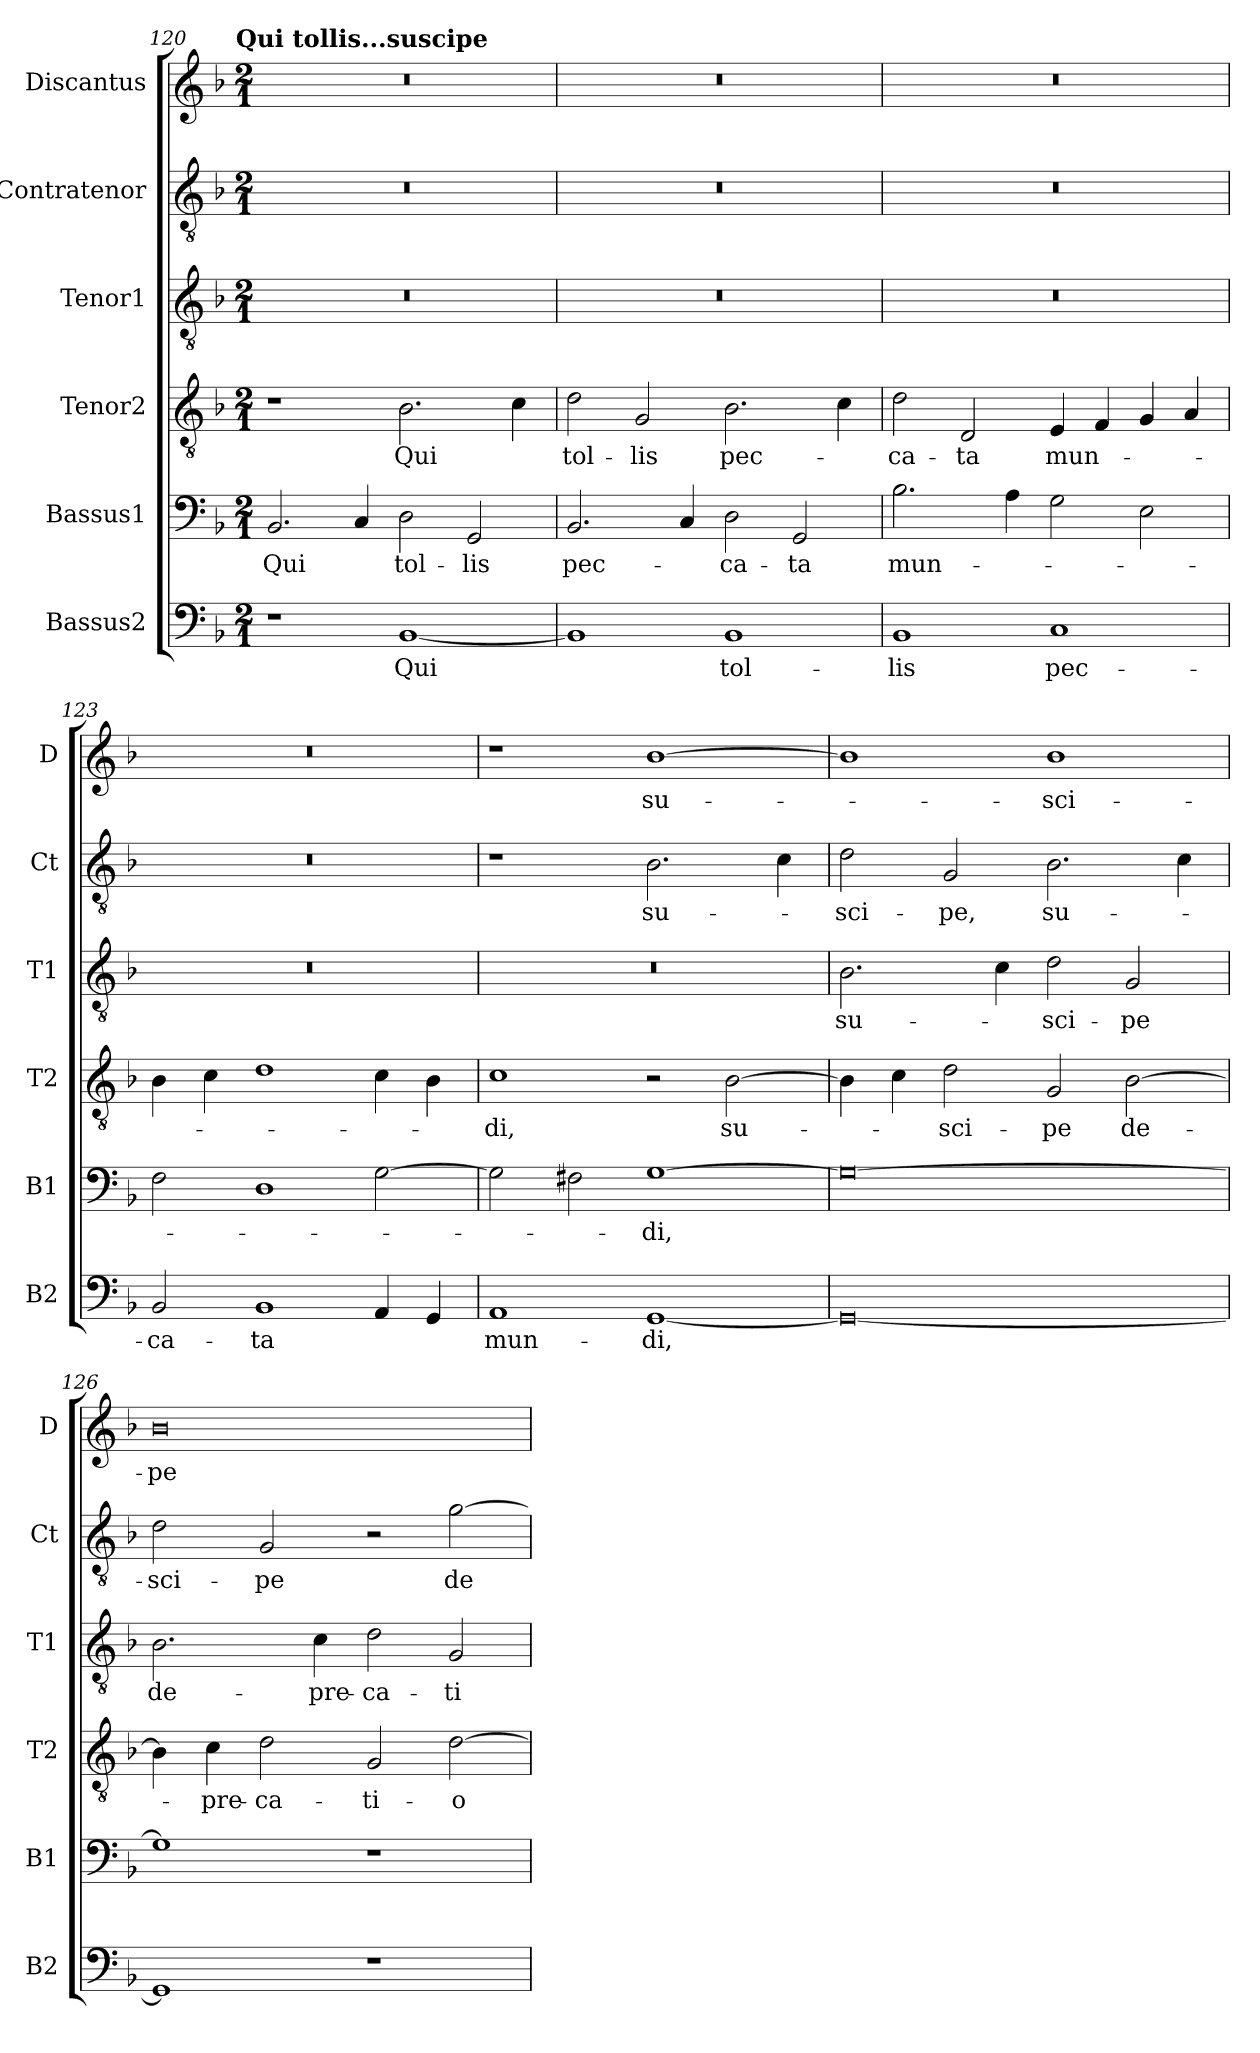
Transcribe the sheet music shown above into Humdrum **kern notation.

**kern	**text	**kern	**text	**kern	**text	**kern	**text	**kern	**text	**kern	**text
*part6	*part6	*part5	*part5	*part4	*part4	*part3	*part3	*part2	*part2	*part1	*part1
*staff6	*staff6	*staff5	*staff5	*staff4	*staff4	*staff3	*staff3	*staff2	*staff2	*staff1	*staff1
*I"Bassus2	*	*I"Bassus1	*	*I"Tenor2	*	*I"Tenor1	*	*I"Contratenor	*	*I"Discantus	*
*I'B2	*	*I'B1	*	*I'T2	*	*I'T1	*	*I'Ct	*	*I'D	*
!!LO:LB:g=z
*clefF4	*	*clefF4	*	*clefGv2	*	*clefGv2	*	*clefGv2	*	*clefG2	*
*k[b-]	*	*k[b-]	*	*k[b-]	*	*k[b-]	*	*k[b-]	*	*k[b-]	*
!!LO:TX:omd:t=Qui tollis...suscipe
*M2/1	*	*M2/1	*	*M2/1	*	*M2/1	*	*M2/1	*	*M2/1	*
=120	=120	=120	=120	=120	=120	=120	=120	=120	=120	=120	=120
1r	.	2.BB-	Qui	1r	.	0r	.	0r	.	0r	.
.	.	4C	.	.	.	.	.	.	.	.	.
[1BB-	Qui	2D	tol-	2.B-	Qui	.	.	.	.	.	.
.	.	2GG	-lis	.	.	.	.	.	.	.	.
.	.	.	.	4c	.	.	.	.	.	.	.
=121	=121	=121	=121	=121	=121	=121	=121	=121	=121	=121	=121
1BB-]	.	2.BB-	pec-	2d	tol-	0r	.	0r	.	0r	.
.	.	.	.	2G	-lis	.	.	.	.	.	.
.	.	4C	.	.	.	.	.	.	.	.	.
1BB-	tol-	2D	-ca-	2.B-	pec-	.	.	.	.	.	.
.	.	2GG	-ta	.	.	.	.	.	.	.	.
.	.	.	.	4c	.	.	.	.	.	.	.
=122	=122	=122	=122	=122	=122	=122	=122	=122	=122	=122	=122
1BB-	-lis	2.B-	mun-	2d	-ca-	0r	.	0r	.	0r	.
.	.	.	.	2D	-ta	.	.	.	.	.	.
.	.	4A	.	.	.	.	.	.	.	.	.
1C	pec-	2G	.	4E	mun-	.	.	.	.	.	.
.	.	.	.	4F	.	.	.	.	.	.	.
.	.	2E	.	4G	.	.	.	.	.	.	.
.	.	.	.	4A	.	.	.	.	.	.	.
=123	=123	=123	=123	=123	=123	=123	=123	=123	=123	=123	=123
2BB-	-ca-	2F	.	4B-	.	0r	.	0r	.	0r	.
.	.	.	.	4c	.	.	.	.	.	.	.
1BB-	-ta	1D	.	1d	.	.	.	.	.	.	.
4AA	.	[2G	.	4c	.	.	.	.	.	.	.
4GG	.	.	.	4B-	.	.	.	.	.	.	.
=124	=124	=124	=124	=124	=124	=124	=124	=124	=124	=124	=124
1AA	mun-	2G]	.	1c	-di,	0r	.	1r	.	1r	.
.	.	2F#X	.	.	.	.	.	.	.	.	.
[1GG	-di,	[1G	-di,	2r	.	.	.	2.B-	su-	[1b-	su-
.	.	.	.	[2B-	su-	.	.	.	.	.	.
.	.	.	.	.	.	.	.	4c	.	.	.
=125	=125	=125	=125	=125	=125	=125	=125	=125	=125	=125	=125
0GG_	.	0G_	.	4B-]	.	2.B-	su-	2d	-sci-	1b-]	.
.	.	.	.	4c	.	.	.	.	.	.	.
.	.	.	.	2d	-sci-	.	.	2G	-pe,	.	.
.	.	.	.	.	.	4c	.	.	.	.	.
.	.	.	.	2G	-pe	2d	-sci-	2.B-	su-	1b-	-sci-
.	.	.	.	[2B-	de-	2G	-pe	.	.	.	.
.	.	.	.	.	.	.	.	4c	.	.	.
=126	=126	=126	=126	=126	=126	=126	=126	=126	=126	=126	=126
1GG]	.	1G]	.	4B-]	.	2.B-	de-	2d	-sci-	0b-	-pe
.	.	.	.	4c	-pre-	.	.	.	.	.	.
.	.	.	.	2d	-ca-	.	.	2G	-pe	.	.
.	.	.	.	.	.	4c	-pre-	.	.	.	.
1r	.	1r	.	2G	-ti-	2d	-ca-	2r	.	.	.
.	.	.	.	[2d	-o-	2G	-ti-	[2g	de-	.	.
=	=	=	=	=	=	=	=	=	=	=	=
*-	*-	*-	*-	*-	*-	*-	*-	*-	*-	*-	*-
